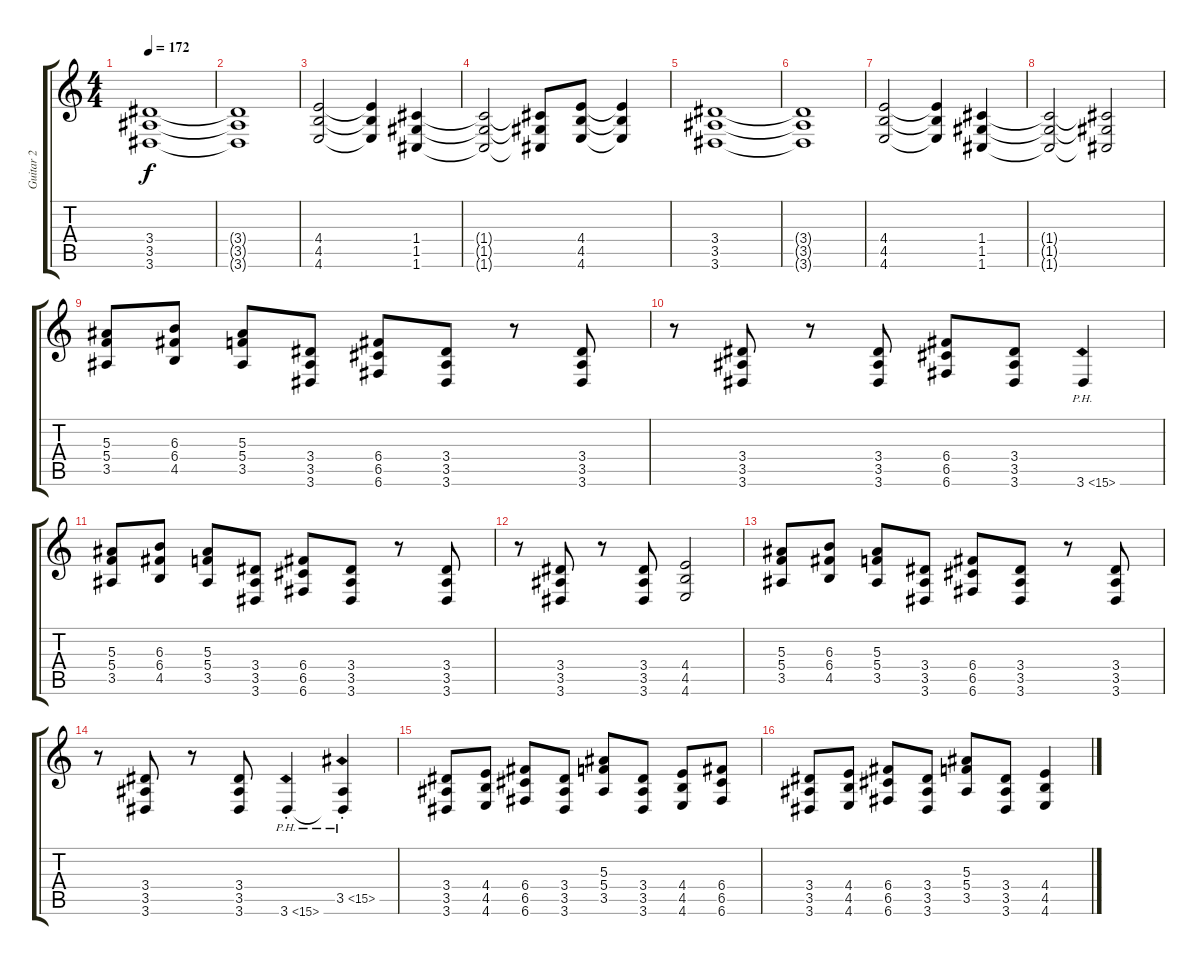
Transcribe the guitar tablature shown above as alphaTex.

\track ("Guitar 2" "Guitar 2") {instrument distortionguitar}
\staff {score tabs}
\tuning (D4 A3 F3 C3 G2 C2) {hide}
\ts (4 4)
\tempo 172
\clef g2
\ks c
(3.4 3.5 3.6).1{dy f} |
(3.4{t} 3.5{t} 3.6{t}).1 |
(4.4 4.5 4.6).2 (4.4{t} 4.5{t} 4.6{t}).4 (1.4 1.5 1.6).4 |
(1.4{t} 1.5{t} 1.6{t}).2 (1.4{t} 1.5{t} 1.6{t}).8 (4.4 4.5 4.6).8 (4.4{t} 4.5{t} 4.6{t}).4 |
(3.4 3.5 3.6).1 |
(3.4{t} 3.5{t} 3.6{t}).1 |
(4.4 4.5 4.6).2 (4.4{t} 4.5{t} 4.6{t}).4 (1.4 1.5 1.6).4 |
(1.4{t} 1.5{t} 1.6{t}).2 (1.4{t} 1.5{t} 1.6{t}).2 |
(5.3 5.4 3.5).8 (6.3 6.4 4.5).8 (5.3 5.4 3.5).8 (3.4 3.5 3.6).8 (6.4 6.5 6.6).8 (3.4 3.5 3.6).8 r.8 (3.4 3.5 3.6).8 |
r.8 (3.4 3.5 3.6).8 r.8 (3.4 3.5 3.6).8 (6.4 6.5 6.6).8 (3.4 3.5 3.6).8 3.6{ph 12}.4 |
(5.3 5.4 3.5).8 (6.3 6.4 4.5).8 (5.3 5.4 3.5).8 (3.4 3.5 3.6).8 (6.4 6.5 6.6).8 (3.4 3.5 3.6).8 r.8 (3.4 3.5 3.6).8 |
r.8 (3.4 3.5 3.6).8 r.8 (3.4 3.5 3.6).8 (4.4 4.5 4.6).2 |
(5.3 5.4 3.5).8 (6.3 6.4 4.5).8 (5.3 5.4 3.5).8 (3.4 3.5 3.6).8 (6.4 6.5 6.6).8 (3.4 3.5 3.6).8 r.8 (3.4 3.5 3.6).8 |
r.8 (3.4 3.5 3.6).8 r.8 (3.4 3.5 3.6).8 3.6{ph 12 st}.4 (3.5{ph 12 st} 3.6{t}).4 |
(3.4 3.5 3.6).8 (4.4 4.5 4.6).8 (6.4 6.5 6.6).8 (3.4 3.5 3.6).8 (5.3 5.4 3.5).8 (3.4 3.5 3.6).8 (4.4 4.5 4.6).8 (6.4 6.5 6.6).8 |
(3.4 3.5 3.6).8 (4.4 4.5 4.6).8 (6.4 6.5 6.6).8 (3.4 3.5 3.6).8 (5.3 5.4 3.5).8 (3.4 3.5 3.6).8 (4.4 4.5 4.6).4
